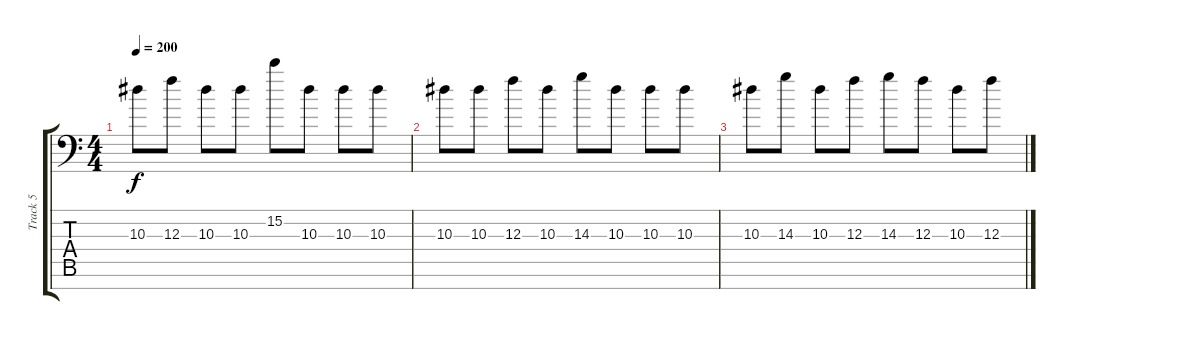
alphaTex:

\track ("Track 5" "Track 5") {instrument distortionguitar}
\staff {score tabs}
\tuning (D4 A3 F3 C3 G2 D2 A1) {hide}
\ts (4 4)
\tempo 200
\clef f4
\ks c
10.3.8{dy f} 12.3.8 10.3.8 10.3.8 15.2.8 10.3.8 10.3.8 10.3.8 |
10.3.8 10.3.8 12.3.8 10.3.8 14.3.8 10.3.8 10.3.8 10.3.8 |
10.3.8 14.3.8 10.3.8 12.3.8 14.3.8 12.3.8 10.3.8 12.3.8
